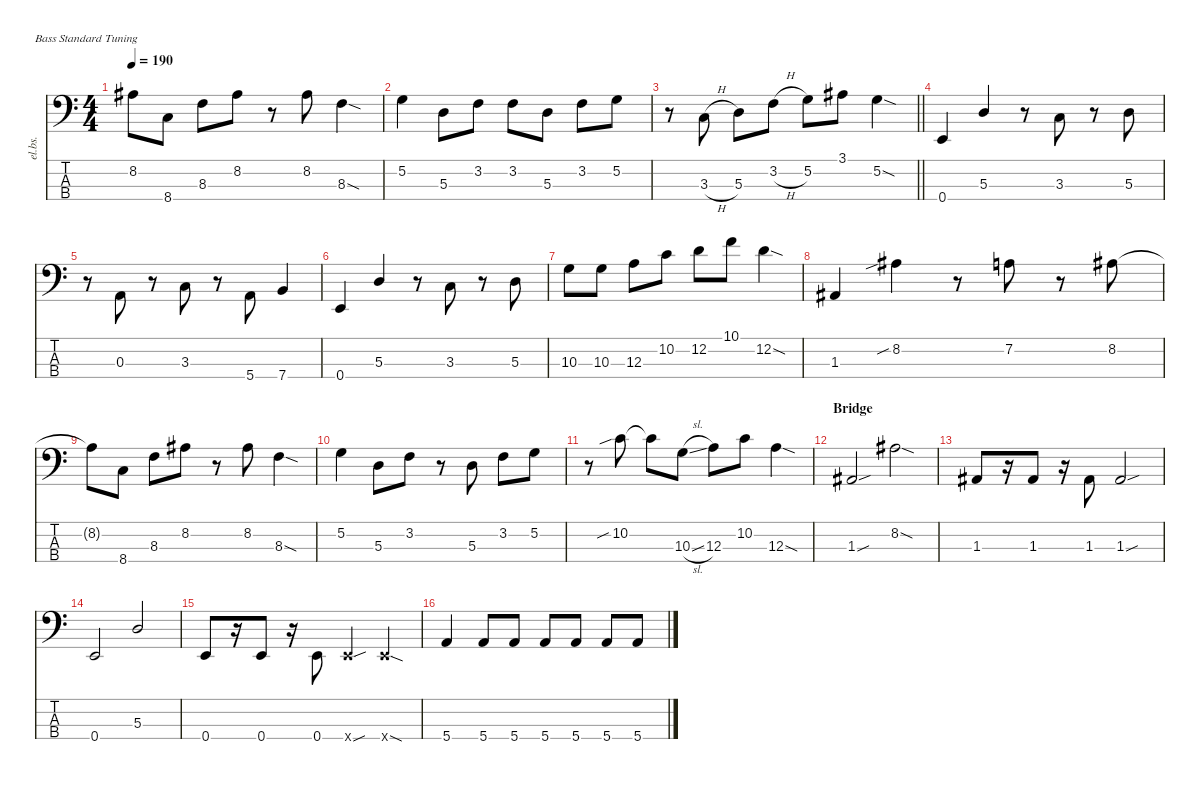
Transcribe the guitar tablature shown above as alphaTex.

\defaultSystemsLayout 4
\hideDynamics
\bracketExtendMode nobrackets
\track ("Electric Bass" "el.bs.") {instrument electricbassfinger}
\staff {score tabs}
\tuning (G2 D2 A1 E1)
\ts (4 4)
\tempo 190
\clef f4
\ks c
8.2{t acc #}.8{dy mf beam Down} 8.4.8{beam Down} 8.3.8{beam Down} 8.2{acc #}.8{beam Down} r.8{beam Down} 8.2{acc #}.8{beam Down} 8.3{sod}.4{beam Down} |
5.2.4{beam Down} 5.3.8{beam Down} 3.2.8{beam Down} 3.2.8{beam Down} 5.3.8{beam Down} 3.2.8{beam Down} 5.2.8{beam Down} |
\barLineRight lightlight
r.8{beam Down} 3.3{h}.8{beam Up} 5.3.8{beam Down} 3.2{h}.8{beam Down} 5.2.8{beam Down} 3.1{acc #}.8{beam Down} 5.2{sod}.4{beam Down} |
0.4.4{beam Up} 5.3.4{beam Up} r.8{beam Down} 3.3.8{beam Up} r.8{beam Down} 5.3.8{beam Down} |
r.8{beam Down} 0.3.8{beam Up} r.8{beam Down} 3.3.8{beam Up} r.8{beam Down} 5.4.8{beam Up} 7.4.4{beam Up} |
0.4.4{beam Up} 5.3.4{beam Up} r.8{beam Down} 3.3.8{beam Up} r.8{beam Down} 5.3.8{beam Down} |
10.3.8{beam Down} 10.3.8{beam Down} 12.3.8{beam Down} 10.2.8{beam Down} 12.2.8{beam Down} 10.1.8{beam Down} 12.2{sod}.4{beam Down} |
1.3{acc #}.4{beam Up} 8.2{sib acc #}.4{beam Down} r.8{beam Down} 7.2.8{beam Down} r.8{beam Down} 8.2{acc #}.8{beam Down} |
8.2{t acc #}.8{beam Down} 8.4.8{beam Down} 8.3.8{beam Down} 8.2{acc #}.8{beam Down} r.8{beam Down} 8.2{acc #}.8{beam Down} 8.3{sod}.4{beam Down} |
5.2.4{beam Down} 5.3.8{beam Down} 3.2.8{beam Down} r.8{beam Down} 5.3.8{beam Down} 3.2.8{beam Down} 5.2.8{beam Down} |
r.8{beam Down} 10.2{sib}.8{beam Down} 10.2{t}.8{beam Down} 10.3{sl}.8{beam Down} 12.3.8{beam Down} 10.2.8{beam Down} 12.3{sod}.4{beam Down} |
\section ("" "Bridge")
1.3{sou acc #}.2{beam Up} 8.2{sod acc #}.2{beam Down} |
1.3{acc #}.8{beam Up} r.16{beam Up} 1.3{acc #}.8{beam Up} r.16{beam Down} 1.3{acc #}.8{beam Up} 1.3{sou acc #}.2{beam Up} |
0.4.2{beam Up} 5.3.2{beam Up} |
0.4.8{beam Up} r.16{beam Up} 0.4.8{beam Up} r.16{beam Down} 0.4.8{beam Up} 0.4{sou x}.4{beam Up} 0.4{sod x}.4{beam Up} |
5.4.4{beam Up} 5.4.8{beam Up} 5.4.8{beam Up} 5.4.8{beam Up} 5.4.8{beam Up} 5.4.8{beam Up} 5.4.8{beam Up}
